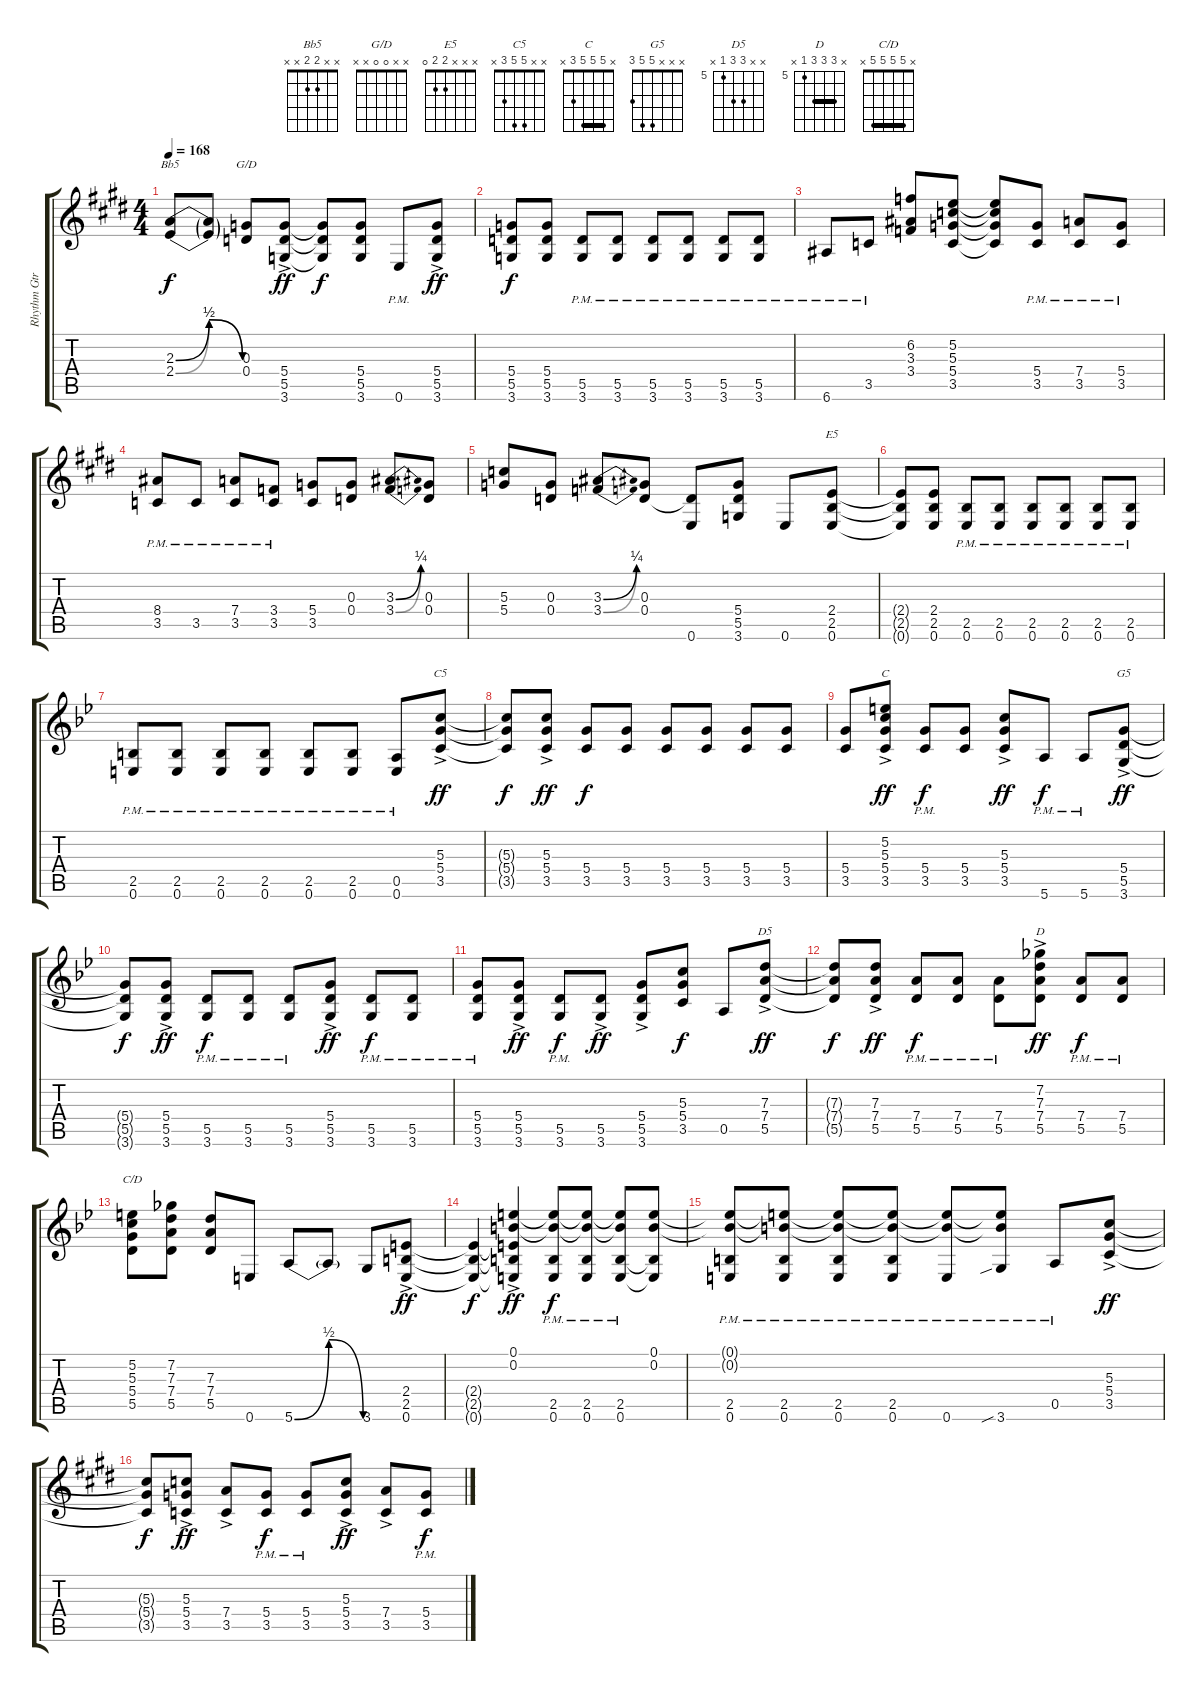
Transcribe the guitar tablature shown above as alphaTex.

\track ("Rhythm Gtr. (elec.)" "Rhythm Gtr") {instrument overdrivenguitar}
\staff {score tabs}
\tuning (E4 B3 G3 D3 A2 E2) {hide}
\chord ("Bb5" x x 2 2 x x)
\chord ("G/D" x x 0 0 x x)
\chord ("E5" x x x 2 2 0)
\chord ("C5" x x 5 5 3 x)
\chord ("C" x 5 5 5 3 x) {barre 5}
\chord ("G5" x x x 5 5 3)
\chord ("D5" x x 7 7 5 x) {firstfret 5}
\chord ("D" x 7 7 7 5 x) {firstfret 5 barre 7}
\chord ("C/D" x 5 5 5 5 x) {barre 5}
\ts (4 4)
\tempo 168
\clef g2
\ks e
(2.3{be (bendrelease 0 0 30 2 30 2 60 0)} 2.4{be (bendrelease 0 0 30 2 30 2 60 0)}).8{ch "Bb5" dy f} (2.3{t} 2.4{t}).8 (0.3 0.4).8{ch "G/D"} (5.4{ac} 5.5{ac} 3.6{ac}).8{dy ff} (5.4{t} 5.5{t} 3.6{t}).8{dy f} (5.4 5.5 3.6).8 0.6{pm}.8 (5.4{ac} 5.5{ac} 3.6{ac}).8{dy ff} |
(5.4 5.5 3.6).8{dy f} (5.4 5.5 3.6).8 (5.5{pm} 3.6{pm}).8 (5.5{pm} 3.6{pm}).8 (5.5{pm} 3.6{pm}).8 (5.5{pm} 3.6{pm}).8 (5.5{pm} 3.6{pm}).8 (5.5{pm} 3.6{pm}).8 |
6.6{pm}.8 3.5{pm}.8 (6.2 3.3 3.4).8 (5.2 5.3 5.4 3.5).8 (5.2{t} 5.3{t} 5.4{t} 3.5{t}).8 (5.4{pm} 3.5{pm}).8 (7.4{pm} 3.5{pm}).8 (5.4{pm} 3.5{pm}).8 |
(8.4{pm} 3.5{pm}).8 3.5{pm}.8 (7.4{pm} 3.5{pm}).8 (3.4{pm} 3.5{pm}).8 (5.4 3.5).8 (0.3 0.4).8 (3.3{be (bend 0 0 60 1)} 3.4{be (bend 0 0 60 1)}).8 (0.3 0.4).8 |
(5.3 5.4).8 (0.3 0.4).8 (3.3{be (bend 0 0 60 1)} 3.4{be (bend 0 0 60 1)}).8 (0.3 0.4).8 (0.4{t} 0.6).8 (5.4 5.5 3.6).8 0.6.8 (2.4 2.5 0.6).8{ch "E5"} |
(2.4{t} 2.5{t} 0.6{t}).8 (2.4 2.5 0.6).8 (2.5{pm} 0.6{pm}).8 (2.5{pm} 0.6{pm}).8 (2.5{pm} 0.6{pm}).8 (2.5{pm} 0.6{pm}).8 (2.5{pm} 0.6{pm}).8 (2.5{pm} 0.6{pm}).8 |
\ks bb
(2.5{pm} 0.6{pm}).8 (2.5{pm} 0.6{pm}).8 (2.5{pm} 0.6{pm}).8 (2.5{pm} 0.6{pm}).8 (2.5{pm} 0.6{pm}).8 (2.5{pm} 0.6{pm}).8 (0.5{pm} 0.6{pm}).8 (5.3{ac} 5.4{ac} 3.5{ac}).8{ch "C5" dy ff} |
(5.3{t} 5.4{t} 3.5{t}).8{dy f} (5.3{ac} 5.4{ac} 3.5{ac}).8{dy ff} (5.4 3.5).8{dy f} (5.4 3.5).8 (5.4 3.5).8 (5.4 3.5).8 (5.4 3.5).8 (5.4 3.5).8 |
(5.4 3.5).8 (5.2{ac} 5.3{ac} 5.4{ac} 3.5{ac}).8{ch "C" dy ff} (5.4{pm} 3.5{pm}).8{dy f} (5.4 3.5).8 (5.3{ac} 5.4{ac} 3.5{ac}).8{dy ff} 5.6{pm}.8{dy f} 5.6{pm}.8 (5.4{ac} 5.5{ac} 3.6{ac}).8{ch "G5" dy ff} |
(5.4{t} 5.5{t} 3.6{t}).8{dy f} (5.4{ac} 5.5{ac} 3.6{ac}).8{dy ff} (5.5{pm} 3.6{pm}).8{dy f} (5.5{pm} 3.6{pm}).8 (5.5{pm} 3.6{pm}).8 (5.4{ac} 5.5{ac} 3.6{ac}).8{dy ff} (5.5{pm} 3.6{pm}).8{dy f} (5.5{pm} 3.6{pm}).8 |
(5.4{pm} 5.5{pm} 3.6{pm}).8 (5.4{ac} 5.5{ac} 3.6{ac}).8{dy ff} (5.5{pm} 3.6{pm}).8{dy f} (5.5{ac} 3.6{ac}).8{dy ff} (5.4{ac} 5.5{ac} 3.6{ac}).8 (5.3 5.4 3.5).8{dy f} 0.5.8 (7.3{ac} 7.4{ac} 5.5{ac}).8{ch "D5" dy ff} |
(7.3{t} 7.4{t} 5.5{t}).8{dy f} (7.3{ac} 7.4{ac} 5.5{ac}).8{dy ff} (7.4{pm} 5.5{pm}).8{dy f} (7.4{pm} 5.5{pm}).8 (7.4{pm} 5.5{pm}).8 (7.2{ac} 7.3{ac} 7.4{ac} 5.5{ac}).8{ch "D" dy ff} (7.4{pm} 5.5{pm}).8{dy f} (7.4{pm} 5.5{pm}).8 |
(5.2 5.3 5.4 5.5).8{ch "C/D"} (7.2 7.3 7.4 5.5).8 (7.3 7.4 5.5).8 0.6.8 5.6{be (bendrelease 0 0 30 2 30 2 60 0)}.8 5.6{t}.8 3.6.8 (2.4{ac} 2.5{ac} 0.6{ac}).8{dy ff} |
(2.4{t} 2.5{t} 0.6{t}).4{dy f} (0.1{ac} 0.2{ac} 2.4{t} 2.5{t} 0.6{t}).4{dy ff} (0.1{t} 0.2{t} 2.5{pm} 0.6{pm}).8{dy f} (0.1{t} 0.2{t} 2.5{pm} 0.6{pm}).8 (0.1{t} 0.2{t} 2.5{pm} 0.6{pm}).8 (0.1 0.2 2.5{t} 0.6{t}).8 |
(0.1{t} 0.2{t} 2.5{pm} 0.6{pm}).8 (0.1{t} 0.2{t} 2.5{pm} 0.6{pm}).8 (0.1{t} 0.2{t} 2.5{pm} 0.6{pm}).8 (0.1{t} 0.2{t} 2.5{pm} 0.6{pm}).8 (0.1{t} 0.2{t} 0.6{pm}).8 (0.1{t} 0.2{t} 3.6{sib pm}).8 0.5{pm}.8 (5.3{ac} 5.4{ac} 3.5{ac}).8{dy ff} |
\ks e
(5.3{t} 5.4{t} 3.5{t}).8{dy f} (5.3{ac} 5.4{ac} 3.5{ac}).8{dy ff} (7.4{ac} 3.5{ac}).8 (5.4{pm} 3.5{pm}).8{dy f} (5.4{pm} 3.5{pm}).8 (5.3{ac} 5.4{ac} 3.5{ac}).8{dy ff} (7.4{ac} 3.5{ac}).8 (5.4{pm} 3.5{pm}).8{dy f}
